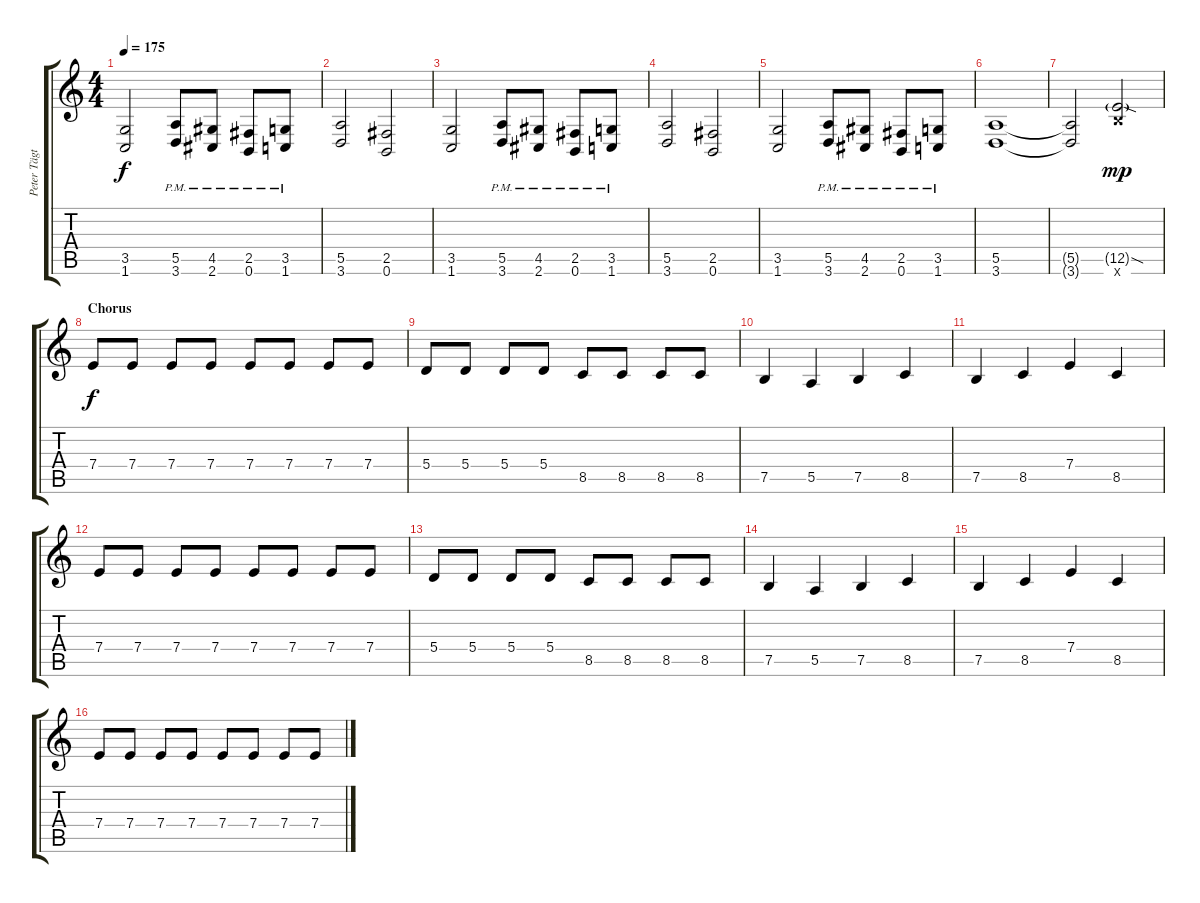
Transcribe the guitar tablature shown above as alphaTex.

\track ("Peter Tägtgren" "Peter Tägt") {instrument distortionguitar}
\staff {score tabs}
\tuning (B3 Gb3 D3 A2 E2 B1) {hide}
\ts (4 4)
\tempo 175
\clef g2
\ks c
(3.5 1.6).2{dy f} (5.5{pm} 3.6{pm}).8 (4.5{pm} 2.6{pm}).8 (2.5{pm} 0.6{pm}).8 (3.5{pm} 1.6{pm}).8 |
(5.5 3.6).2 (2.5 0.6).2 |
(3.5 1.6).2 (5.5{pm} 3.6{pm}).8 (4.5{pm} 2.6{pm}).8 (2.5{pm} 0.6{pm}).8 (3.5{pm} 1.6{pm}).8 |
(5.5 3.6).2 (2.5 0.6).2 |
(3.5 1.6).2 (5.5{pm} 3.6{pm}).8 (4.5{pm} 2.6{pm}).8 (2.5{pm} 0.6{pm}).8 (3.5{pm} 1.6{pm}).8 |
(5.5 3.6).1 |
(5.5{t} 3.6{t}).2 (12.5{sod g} 12.6{x}).2{dy mp} |
\section ("" "Chorus")
7.4.8{dy f volume 16 balance 8} 7.4.8 7.4.8 7.4.8 7.4.8 7.4.8 7.4.8 7.4.8 |
5.4.8 5.4.8 5.4.8 5.4.8 8.5.8 8.5.8 8.5.8 8.5.8 |
7.5.4 5.5.4 7.5.4 8.5.4 |
7.5.4 8.5.4 7.4.4 8.5.4 |
7.4.8 7.4.8 7.4.8 7.4.8 7.4.8 7.4.8 7.4.8 7.4.8 |
5.4.8 5.4.8 5.4.8 5.4.8 8.5.8 8.5.8 8.5.8 8.5.8 |
7.5.4 5.5.4 7.5.4 8.5.4 |
7.5.4 8.5.4 7.4.4 8.5.4 |
7.4.8 7.4.8 7.4.8 7.4.8 7.4.8 7.4.8 7.4.8 7.4.8
